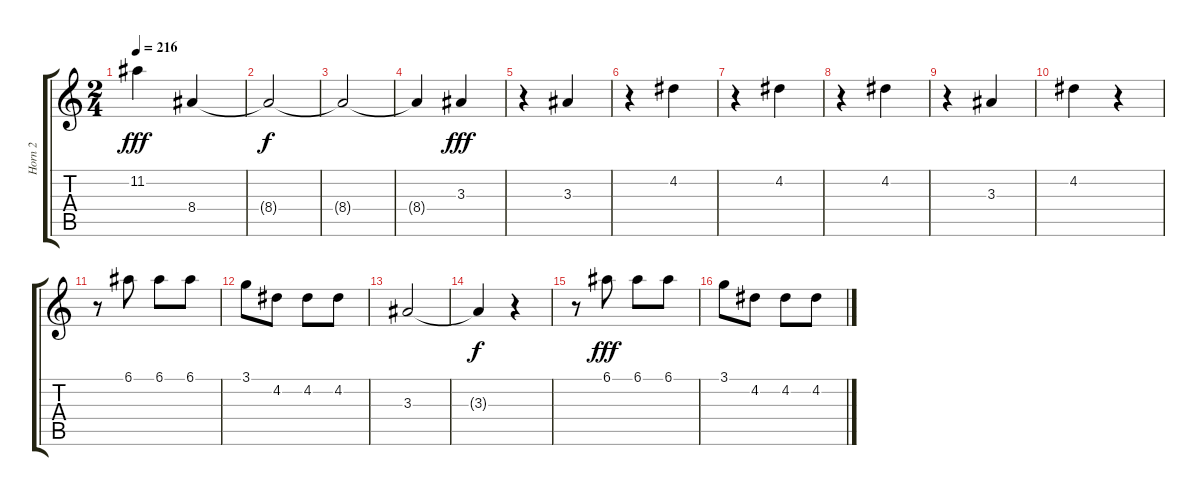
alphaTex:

\track ("Horn 2" "Horn 2") {instrument acousticguitarnylon}
\staff {score tabs}
\tuning (E4 B3 G3 D3 A2 E2) {hide}
\ts (2 4)
\tempo 216
\clef g2
\ks c
11.2.4{dy fff} 8.4.4 |
8.4{t}.2{dy f} |
8.4{t}.2 |
8.4{t}.4 3.3.4{dy fff} |
r.4 3.3.4 |
r.4 4.2.4 |
r.4 4.2.4 |
r.4 4.2.4 |
r.4 3.3.4 |
4.2.4 r.4 |
r.8 6.1.8 6.1.8 6.1.8 |
3.1.8 4.2.8 4.2.8 4.2.8 |
3.3.2 |
3.3{t}.4{dy f} r.4 |
r.8 6.1.8{dy fff} 6.1.8 6.1.8 |
3.1.8 4.2.8 4.2.8 4.2.8
